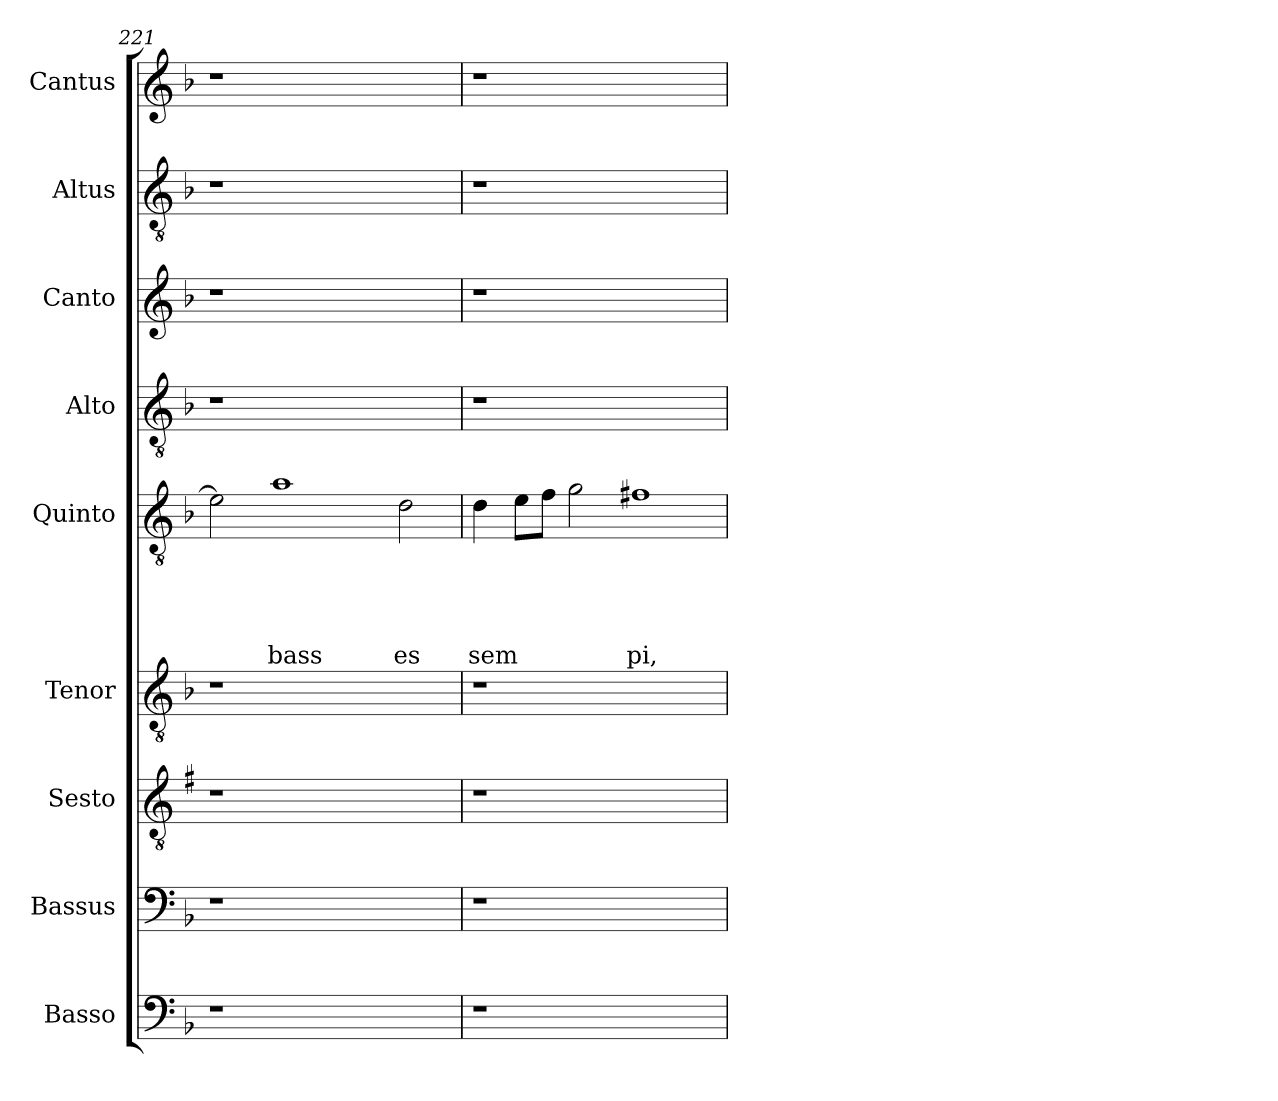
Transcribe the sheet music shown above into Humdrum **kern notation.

**kern	**kern	**kern	**kern	**kern	**text	**text	**text	**text	**text	**kern	**kern	**kern	**kern
*part9	*part8	*part7	*part6	*part5	*part5	*part5	*part5	*part5	*part5	*part4	*part3	*part2	*part1
*staff9	*staff8	*staff7	*staff6	*staff5	*staff5	*staff5	*staff5	*staff5	*staff5	*staff4	*staff3	*staff2	*staff1
*I"Basso	*I"Bassus	*I"Sesto	*I"Tenor	*I"Quinto	*	*	*	*	*	*I"Alto	*I"Canto	*I"Altus	*I"Cantus
*	*	*I'Sesto	*I'Tenor	*I'Quinto	*	*	*	*	*	*I'Alto	*I'Canto	*I'Altus	*I'Cantus
*clefF4	*clefF4	*clefGv2	*clefGv2	*clefGv2	*	*	*	*	*	*clefGv2	*clefG2	*clefGv2	*clefG2
*k[b-]	*k[b-]	*k[f#]	*k[b-]	*k[b-]	*	*	*	*	*	*k[b-]	*k[b-]	*k[b-]	*k[b-]
*F:	*F:	*G:	*F:	*F:	*	*	*	*	*	*F:	*F:	*F:	*F:
=221	=221	=221	=221	=221	=221	=221	=221	=221	=221	=221	=221	=221	=221
1r	1r	1r	1r	2e\]	.	.	.	.	.	1r	1r	1r	1r
!	!	!	!	!	!	!	!	!	!LO:LY:b	!	!	!	!
.	.	.	.	1a	.	.	.	.	bass	.	.	.	.
1ryy	1ryy	1ryy	1ryy	.	.	.	.	.	.	1ryy	1ryy	1ryy	1ryy
!	!	!	!	!	!	!	!	!	!LO:LY:b	!	!	!	!
.	.	.	.	2d\	.	.	.	.	es	.	.	.	.
=222	=222	=222	=222	=222	=222	=222	=222	=222	=222	=222	=222	=222	=222
!	!	!	!	!	!	!	!	!	!LO:LY:b	!	!	!	!
1r	1r	1r	1r	4d\	.	.	.	.	sem	1r	1r	1r	1r
.	.	.	.	8e\L	.	.	.	.	.	.	.	.	.
.	.	.	.	8f\J	.	.	.	.	.	.	.	.	.
.	.	.	.	2g\	.	.	.	.	.	.	.	.	.
!	!	!	!	!	!	!	!	!	!LO:LY:b	!	!	!	!
1ryy	1ryy	1ryy	1ryy	1f#X	.	.	.	.	pi,	1ryy	1ryy	1ryy	1ryy
=	=	=	=	=	=	=	=	=	=	=	=	=	=
*-	*-	*-	*-	*-	*-	*-	*-	*-	*-	*-	*-	*-	*-
